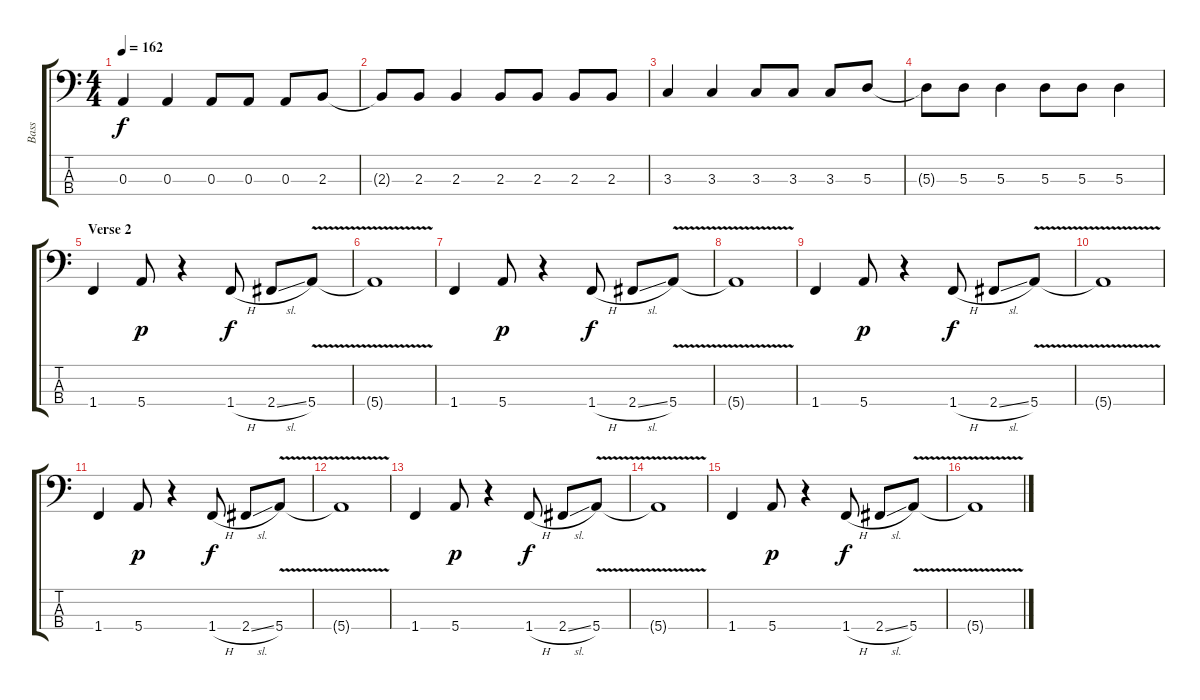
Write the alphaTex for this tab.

\track ("Bass" "Bass") {instrument electricbassfinger}
\staff {score tabs}
\tuning (G2 D2 A1 E1) {hide}
\ts (4 4)
\tempo 162
\clef f4
\ks c
0.3.4{dy f} 0.3.4 0.3.8 0.3.8 0.3.8 2.3.8 |
2.3{t}.8 2.3.8 2.3.4 2.3.8 2.3.8 2.3.8 2.3.8 |
3.3.4 3.3.4 3.3.8 3.3.8 3.3.8 5.3.8 |
5.3{t}.8 5.3.8 5.3.4 5.3.8 5.3.8 5.3.4 |
\section ("" "Verse 2")
1.4.4 5.4.8{dy p} r.4 1.4{h}.8{dy f} 2.4{sl}.8 5.4{v}.8 |
5.4{t}.1 |
1.4.4 5.4.8{dy p} r.4 1.4{h}.8{dy f} 2.4{sl}.8 5.4{v}.8 |
5.4{t}.1 |
1.4.4 5.4.8{dy p} r.4 1.4{h}.8{dy f} 2.4{sl}.8 5.4{v}.8 |
5.4{t}.1 |
1.4.4 5.4.8{dy p} r.4 1.4{h}.8{dy f} 2.4{sl}.8 5.4{v}.8 |
5.4{t}.1 |
1.4.4 5.4.8{dy p} r.4 1.4{h}.8{dy f} 2.4{sl}.8 5.4{v}.8 |
5.4{t}.1 |
1.4.4 5.4.8{dy p} r.4 1.4{h}.8{dy f} 2.4{sl}.8 5.4{v}.8 |
5.4{t}.1
